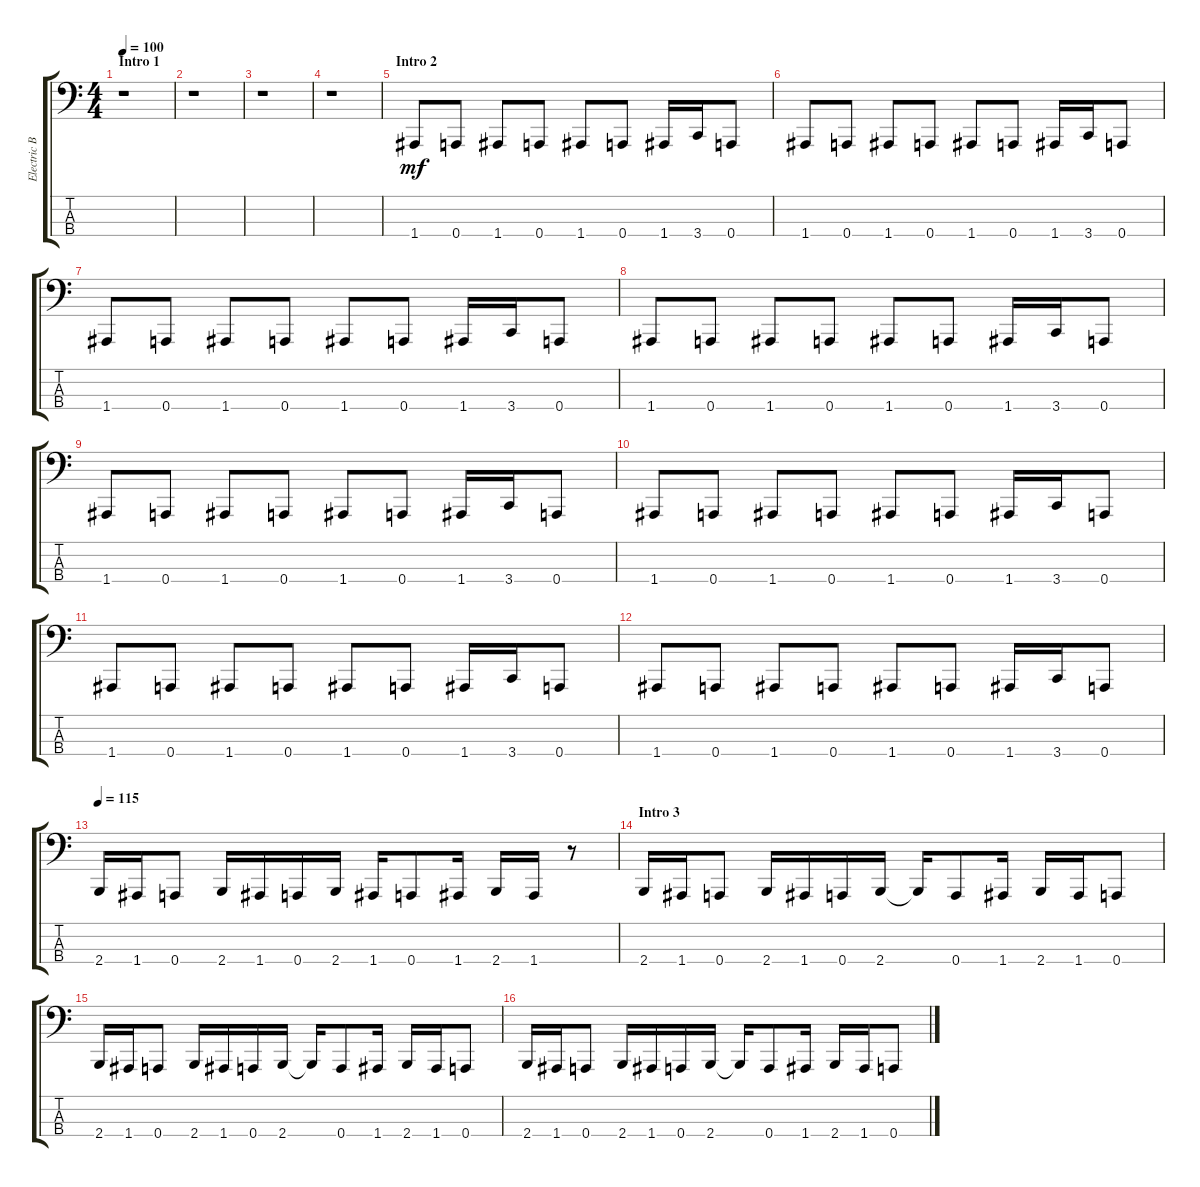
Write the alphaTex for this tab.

\track ("Electric Bass <REITA>" "Electric B") {instrument electricbassfinger}
\staff {score tabs}
\tuning (C2 G1 D1 A0) {hide}
\ts (4 4)
\section ("" "Intro 1")
\tempo 100
\clef f4
\ks c
r.1{dy mf instrument electricbassfinger} |
r.1 |
r.1 |
r.1 |
\section ("" "Intro 2")
1.4.8 0.4.8 1.4.8 0.4.8 1.4.8 0.4.8 1.4.16 3.4.16 0.4.8 |
1.4.8 0.4.8 1.4.8 0.4.8 1.4.8 0.4.8 1.4.16 3.4.16 0.4.8 |
1.4.8 0.4.8 1.4.8 0.4.8 1.4.8 0.4.8 1.4.16 3.4.16 0.4.8 |
1.4.8 0.4.8 1.4.8 0.4.8 1.4.8 0.4.8 1.4.16 3.4.16 0.4.8 |
1.4.8 0.4.8 1.4.8 0.4.8 1.4.8 0.4.8 1.4.16 3.4.16 0.4.8 |
1.4.8 0.4.8 1.4.8 0.4.8 1.4.8 0.4.8 1.4.16 3.4.16 0.4.8 |
1.4.8 0.4.8 1.4.8 0.4.8 1.4.8 0.4.8 1.4.16 3.4.16 0.4.8 |
1.4.8 0.4.8 1.4.8 0.4.8 1.4.8 0.4.8 1.4.16 3.4.16 0.4.8 |
\tempo 115
2.4.16 1.4.16 0.4.8 2.4.16 1.4.16 0.4.16 2.4.16 1.4.16 0.4.8 1.4.16 2.4.16 1.4.16 r.8 |
\section ("" "Intro 3")
2.4.16 1.4.16 0.4.8 2.4.16 1.4.16 0.4.16 2.4.16 2.4{t}.16 0.4.8 1.4.16 2.4.16 1.4.16 0.4.8 |
2.4.16 1.4.16 0.4.8 2.4.16 1.4.16 0.4.16 2.4.16 2.4{t}.16 0.4.8 1.4.16 2.4.16 1.4.16 0.4.8 |
2.4.16 1.4.16 0.4.8 2.4.16 1.4.16 0.4.16 2.4.16 2.4{t}.16 0.4.8 1.4.16 2.4.16 1.4.16 0.4.8
